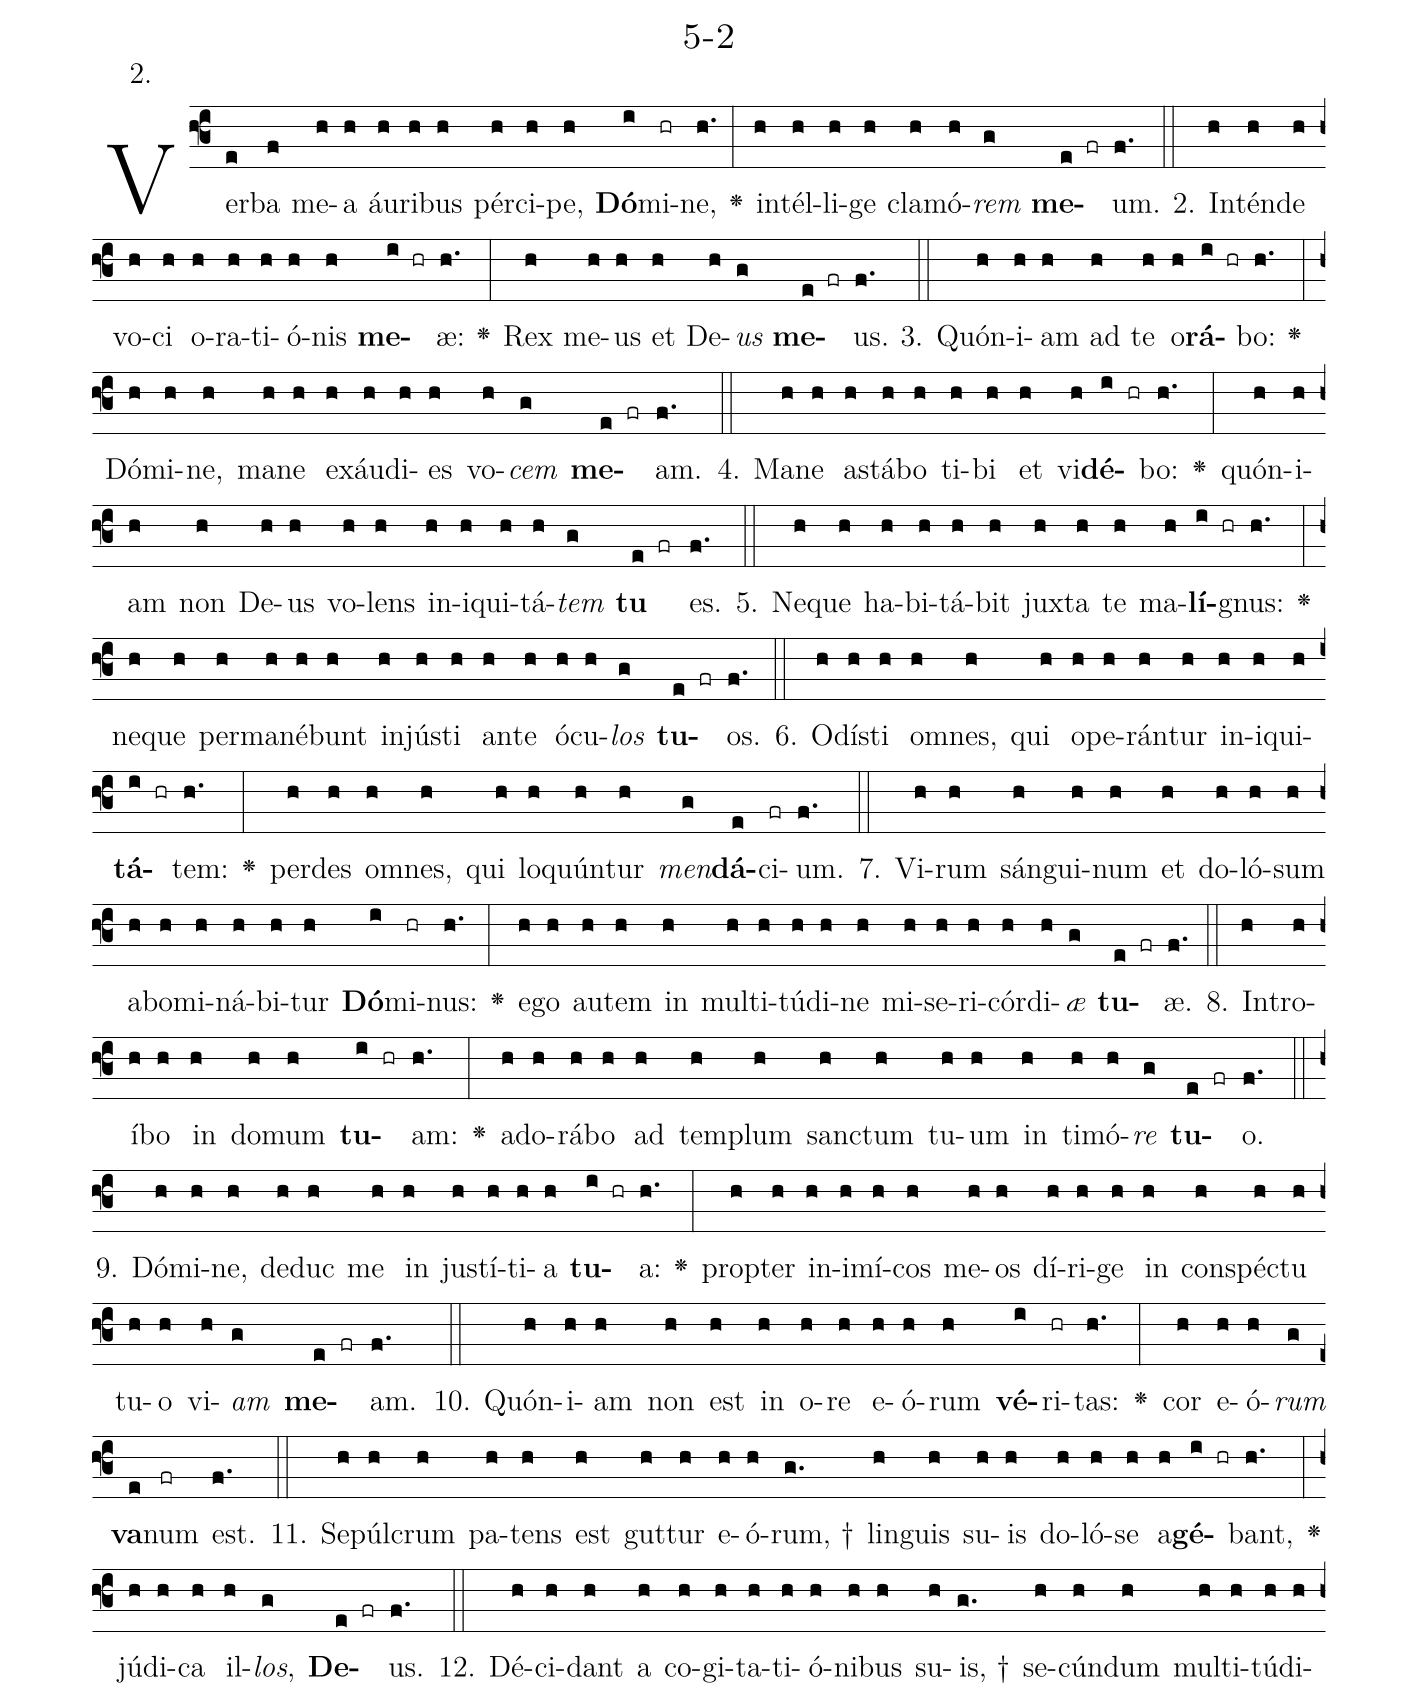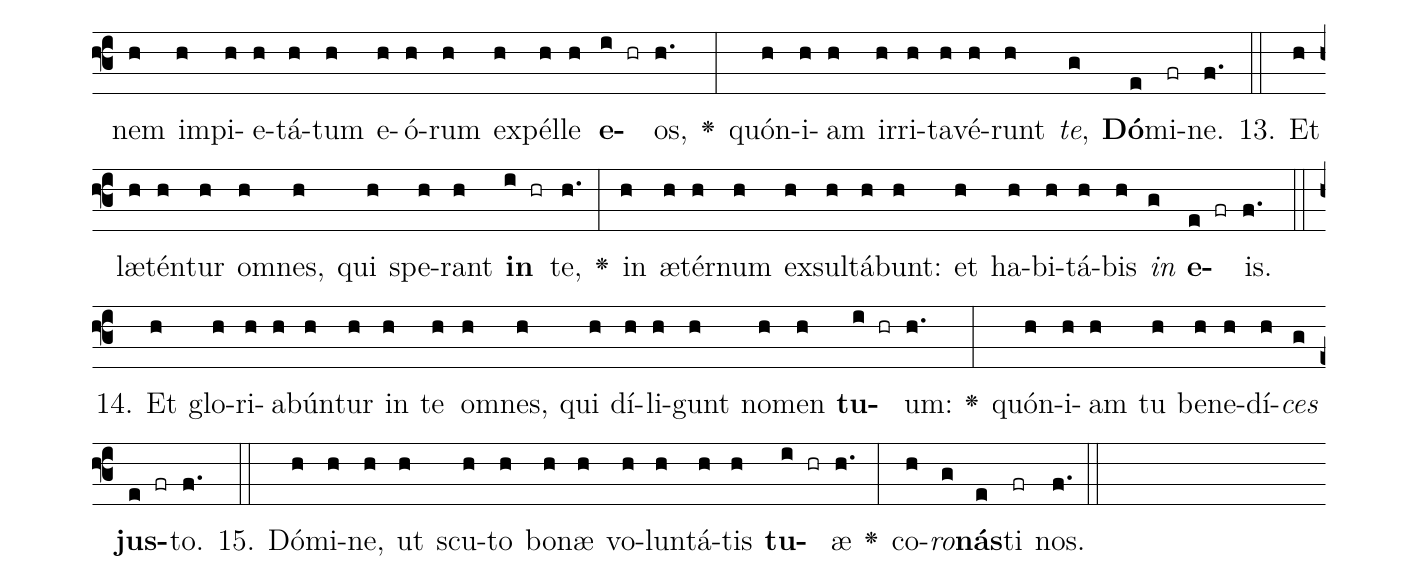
name: 5-2;
annotation: 2.;
%%
(f3)Ver(e)ba(f) me(h)a(h) áu(h)ri(h)bus(h) pér(h)ci(h)pe,(h) <b>Dó</b>(i)mi(hr)ne,(h.) <v>\greheightstar</v>(:) in(h)tél(h)li(h)ge(h) cla(h)mó(h)<i>rem</i>(g) <b>me</b>(e fr)um.(f.) (::)
2. In(h)tén(h)de(h) vo(h)ci(h) o(h)ra(h)ti(h)ó(h)nis(h) <b>me</b>(i hr)æ:(h.) <v>\greheightstar</v>(:) Rex(h) me(h)us(h) et(h) De(h)<i>us</i>(g) <b>me</b>(e fr)us.(f.) (::)
3. Quón(h)i(h)am(h) ad(h) te(h) o(h)<b>rá</b>(i hr)bo:(h.) <v>\greheightstar</v>(:) Dó(h)mi(h)ne,(h) ma(h)ne(h) ex(h)áu(h)di(h)es(h) vo(h)<i>cem</i>(g) <b>me</b>(e fr)am.(f.) (::)
4. Ma(h)ne(h) a(h)stá(h)bo(h) ti(h)bi(h) et(h) vi(h)<b>dé</b>(i hr)bo:(h.) <v>\greheightstar</v>(:) quón(h)i(h)am(h) non(h) De(h)us(h) vo(h)lens(h) in(h)i(h)qui(h)tá(h)<i>tem</i>(g) <b>tu</b>(e fr) es.(f.) (::)
5. Ne(h)que(h) ha(h)bi(h)tá(h)bit(h) jux(h)ta(h) te(h) ma(h)<b>lí</b>(i hr)gnus:(h.) <v>\greheightstar</v>(:) ne(h)que(h) per(h)ma(h)né(h)bunt(h) in(h)jús(h)ti(h) an(h)te(h) ó(h)cu(h)<i>los</i>(g) <b>tu</b>(e fr)os.(f.) (::)
6. O(h)dís(h)ti(h) om(h)nes,(h) qui(h) o(h)pe(h)rán(h)tur(h) in(h)i(h)qui(h)<b>tá</b>(i hr)tem:(h.) <v>\greheightstar</v>(:) per(h)des(h) om(h)nes,(h) qui(h) lo(h)quún(h)tur(h) <i>men</i>(g)<b>dá</b>(e)ci(fr)um.(f.) (::)
7. Vi(h)rum(h) sán(h)gui(h)num(h) et(h) do(h)ló(h)sum(h) ab(h)o(h)mi(h)ná(h)bi(h)tur(h) <b>Dó</b>(i)mi(hr)nus:(h.) <v>\greheightstar</v>(:) e(h)go(h) au(h)tem(h) in(h) mul(h)ti(h)tú(h)di(h)ne(h) mi(h)se(h)ri(h)cór(h)di(h)<i>æ</i>(g) <b>tu</b>(e fr)æ.(f.) (::)
8. In(h)tro(h)í(h)bo(h) in(h) do(h)mum(h) <b>tu</b>(i hr)am:(h.) <v>\greheightstar</v>(:) ad(h)o(h)rá(h)bo(h) ad(h) tem(h)plum(h) sanc(h)tum(h) tu(h)um(h) in(h) ti(h)mó(h)<i>re</i>(g) <b>tu</b>(e fr)o.(f.) (::)
9. Dó(h)mi(h)ne,(h) de(h)duc(h) me(h) in(h) jus(h)tí(h)ti(h)a(h) <b>tu</b>(i hr)a:(h.) <v>\greheightstar</v>(:) prop(h)ter(h) in(h)i(h)mí(h)cos(h) me(h)os(h) dí(h)ri(h)ge(h) in(h) con(h)spéc(h)tu(h) tu(h)o(h) vi(h)<i>am</i>(g) <b>me</b>(e fr)am.(f.) (::)
10. Quón(h)i(h)am(h) non(h) est(h) in(h) o(h)re(h) e(h)ó(h)rum(h) <b>vé</b>(i)ri(hr)tas:(h.) <v>\greheightstar</v>(:) cor(h) e(h)ó(h)<i>rum</i>(g) <b>va</b>(e)num(fr) est.(f.) (::)
11. Se(h)púl(h)crum(h) pa(h)tens(h) est(h) gut(h)tur(h) e(h)ó(h)rum, †(g.) lin(h)guis(h) su(h)is(h) do(h)ló(h)se(h) a(h)<b>gé</b>(i hr)bant,(h.) <v>\greheightstar</v>(:) jú(h)di(h)ca(h) il(h)<i>los</i>,(g) <b>De</b>(e fr)us.(f.) (::)
12. Dé(h)ci(h)dant(h) a(h) co(h)gi(h)ta(h)ti(h)ó(h)ni(h)bus(h) su(h)is, †(g.) se(h)cún(h)dum(h) mul(h)ti(h)tú(h)di(h)nem(h) im(h)pi(h)e(h)tá(h)tum(h) e(h)ó(h)rum(h) ex(h)pél(h)le(h) <b>e</b>(i hr)os,(h.) <v>\greheightstar</v>(:) quón(h)i(h)am(h) ir(h)ri(h)ta(h)vé(h)runt(h) <i>te</i>,(g) <b>Dó</b>(e)mi(fr)ne.(f.) (::)
13. Et(h) læ(h)tén(h)tur(h) om(h)nes,(h) qui(h) spe(h)rant(h) <b>in</b>(i hr) te,(h.) <v>\greheightstar</v>(:) in(h) æ(h)tér(h)num(h) ex(h)sul(h)tá(h)bunt:(h) et(h) ha(h)bi(h)tá(h)bis(h) <i>in</i>(g) <b>e</b>(e fr)is.(f.) (::)
14. Et(h) glo(h)ri(h)a(h)bún(h)tur(h) in(h) te(h) om(h)nes,(h) qui(h) dí(h)li(h)gunt(h) no(h)men(h) <b>tu</b>(i hr)um:(h.) <v>\greheightstar</v>(:) quón(h)i(h)am(h) tu(h) be(h)ne(h)dí(h)<i>ces</i>(g) <b>jus</b>(e fr)to.(f.) (::)
15. Dó(h)mi(h)ne,(h) ut(h) scu(h)to(h) bo(h)næ(h) vo(h)lun(h)tá(h)tis(h) <b>tu</b>(i hr)æ(h.) <v>\greheightstar</v>(:) co(h)<i>ro</i>(g)<b>nás</b>(e)ti(fr) nos.(f.) (::)
